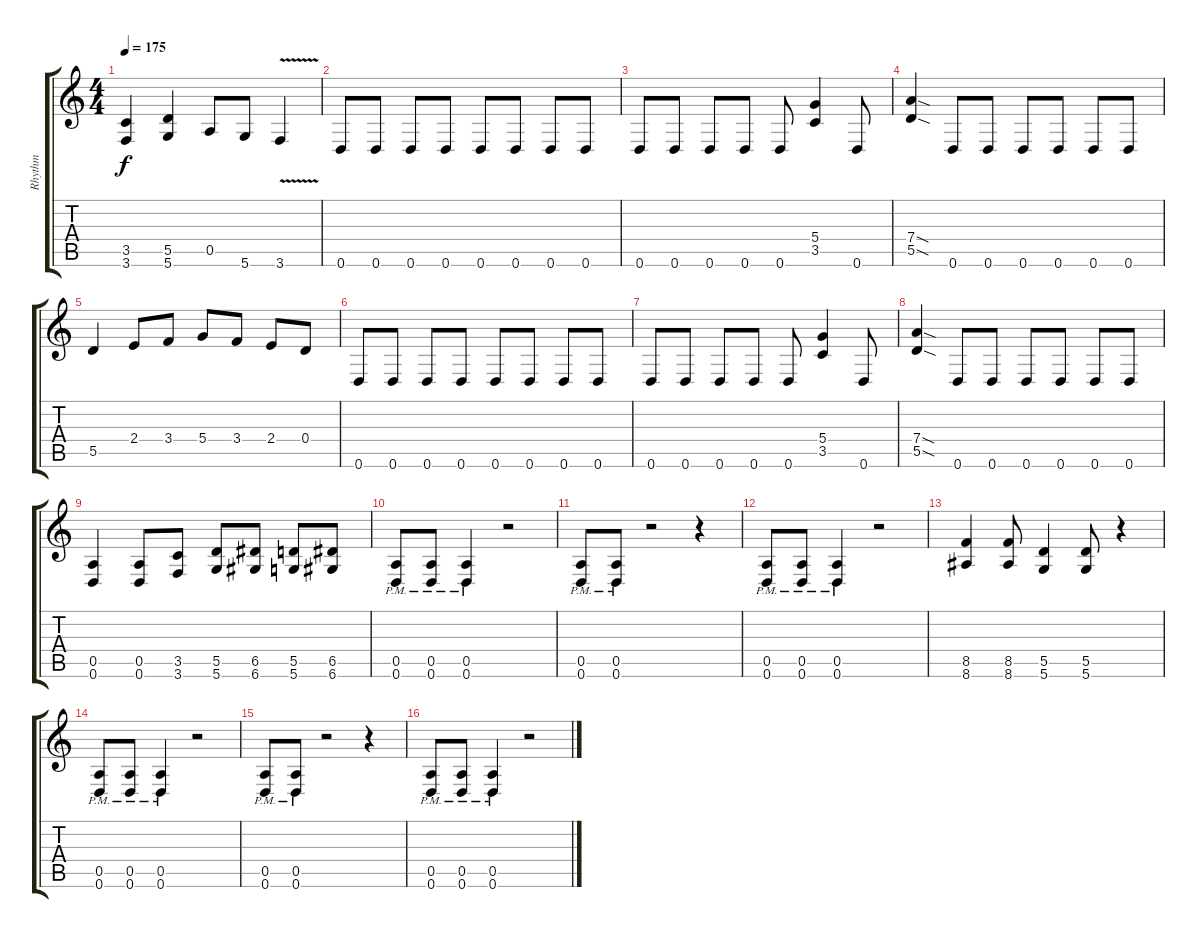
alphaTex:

\track ("Rhythm" "Rhythm") {instrument distortionguitar}
\staff {score tabs}
\tuning (E4 B3 G3 D3 A2 D2) {hide}
\ts (4 4)
\tempo 175
\clef g2
\ks c
(3.5 3.6).4{dy f} (5.5 5.6).4 0.5.8 5.6.8 3.6{v}.4 |
0.6.8 0.6.8 0.6.8 0.6.8 0.6.8 0.6.8 0.6.8 0.6.8 |
0.6.8 0.6.8 0.6.8 0.6.8 0.6.8 (5.4 3.5).4 0.6.8 |
(7.4{sod} 5.5{sod}).4 0.6.8 0.6.8 0.6.8 0.6.8 0.6.8 0.6.8 |
5.5.4 2.4.8 3.4.8 5.4.8 3.4.8 2.4.8 0.4.8 |
0.6.8 0.6.8 0.6.8 0.6.8 0.6.8 0.6.8 0.6.8 0.6.8 |
0.6.8 0.6.8 0.6.8 0.6.8 0.6.8 (5.4 3.5).4 0.6.8 |
(7.4{sod} 5.5{sod}).4 0.6.8 0.6.8 0.6.8 0.6.8 0.6.8 0.6.8 |
(0.5 0.6).4 (0.5 0.6).8 (3.5 3.6).8 (5.5 5.6).8 (6.5 6.6).8 (5.5 5.6).8 (6.5 6.6).8 |
(0.5{pm} 0.6{pm}).8 (0.5{pm} 0.6{pm}).8 (0.5{pm} 0.6{pm}).4 r.2 |
(0.5{pm} 0.6{pm}).8 (0.5{pm} 0.6{pm}).8 r.2 r.4 |
(0.5{pm} 0.6{pm}).8 (0.5{pm} 0.6{pm}).8 (0.5{pm} 0.6{pm}).4 r.2 |
(8.5 8.6).4 (8.5 8.6).8 (5.5 5.6).4 (5.5 5.6).8 r.4 |
(0.5{pm} 0.6{pm}).8 (0.5{pm} 0.6{pm}).8 (0.5{pm} 0.6{pm}).4 r.2 |
(0.5{pm} 0.6{pm}).8 (0.5{pm} 0.6{pm}).8 r.2 r.4 |
(0.5{pm} 0.6{pm}).8 (0.5{pm} 0.6{pm}).8 (0.5{pm} 0.6{pm}).4 r.2
